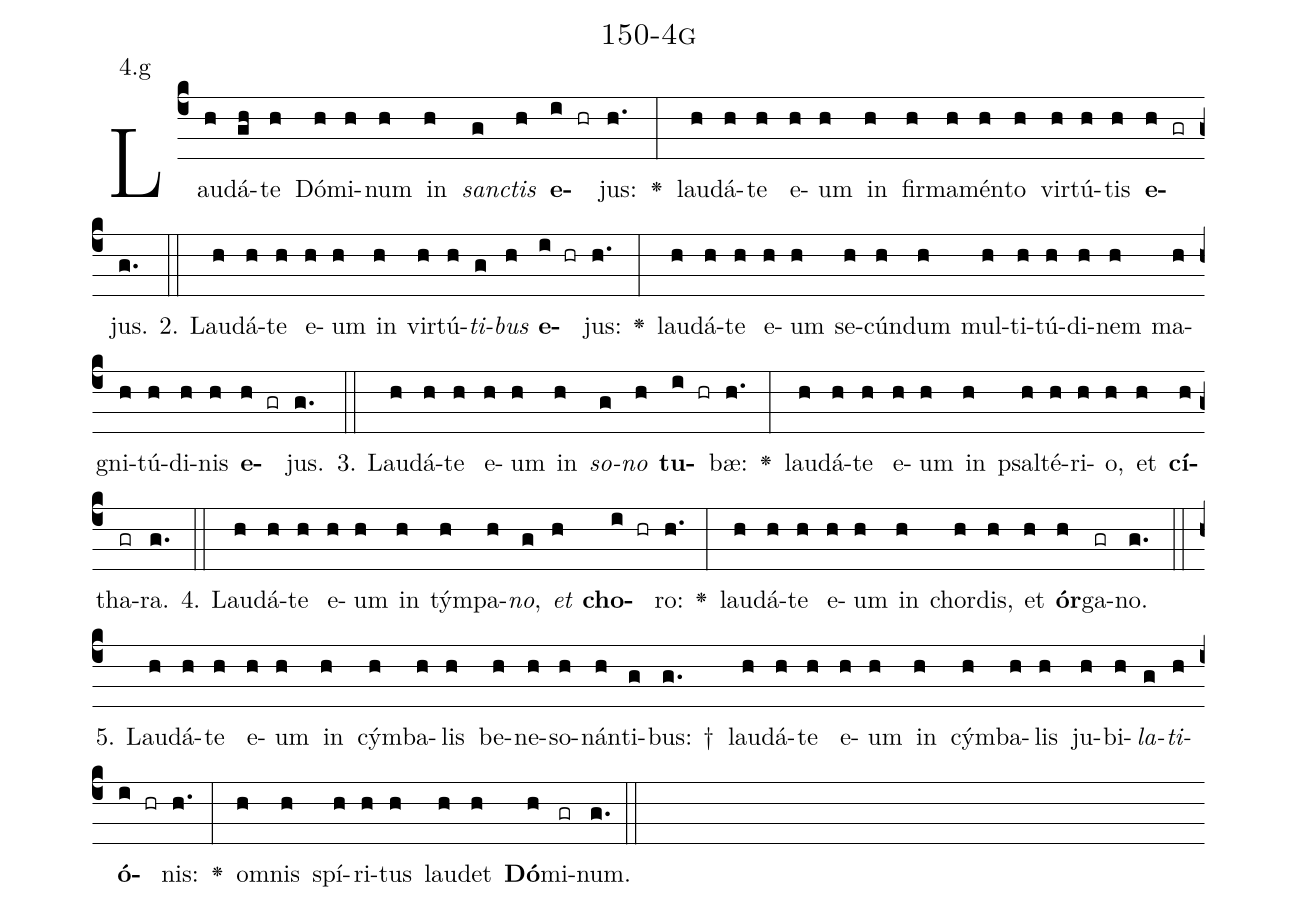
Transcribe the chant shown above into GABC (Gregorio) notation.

name: 150-4g;
annotation: 4.g;
%%
(c4)Lau(h)dá(gh)te(h) Dó(h)mi(h)num(h) in(h) <i>sanc</i>(g)<i>tis</i>(h) <b>e</b>(i hr)jus:(h.) <v>\greheightstar</v>(:) lau(h)dá(h)te(h) e(h)um(h) in(h) fir(h)ma(h)mén(h)to(h) vir(h)tú(h)tis(h) <b>e</b>(h gr)jus.(g.) (::)
2. Lau(h)dá(h)te(h) e(h)um(h) in(h) vir(h)tú(h)<i>ti</i>(g)<i>bus</i>(h) <b>e</b>(i hr)jus:(h.) <v>\greheightstar</v>(:) lau(h)dá(h)te(h) e(h)um(h) se(h)cún(h)dum(h) mul(h)ti(h)tú(h)di(h)nem(h) ma(h)gni(h)tú(h)di(h)nis(h) <b>e</b>(h gr)jus.(g.) (::)
3. Lau(h)dá(h)te(h) e(h)um(h) in(h) <i>so</i>(g)<i>no</i>(h) <b>tu</b>(i hr)bæ:(h.) <v>\greheightstar</v>(:) lau(h)dá(h)te(h) e(h)um(h) in(h) psal(h)té(h)ri(h)o,(h) et(h) <b>cí</b>(h)tha(gr)ra.(g.) (::)
4. Lau(h)dá(h)te(h) e(h)um(h) in(h) tým(h)pa(h)<i>no</i>,(g) <i>et</i>(h) <b>cho</b>(i hr)ro:(h.) <v>\greheightstar</v>(:) lau(h)dá(h)te(h) e(h)um(h) in(h) chor(h)dis,(h) et(h) <b>ór</b>(h)ga(gr)no.(g.) (::)
5. Lau(h)dá(h)te(h) e(h)um(h) in(h) cým(h)ba(h)lis(h) be(h)ne(h)so(h)nán(h)ti(g)bus: †(g.) lau(h)dá(h)te(h) e(h)um(h) in(h) cým(h)ba(h)lis(h) ju(h)bi(h)<i>la</i>(g)<i>ti</i>(h)<b>ó</b>(i hr)nis:(h.) <v>\greheightstar</v>(:) om(h)nis(h) spí(h)ri(h)tus(h) lau(h)det(h) <b>Dó</b>(h)mi(gr)num.(g.) (::)
